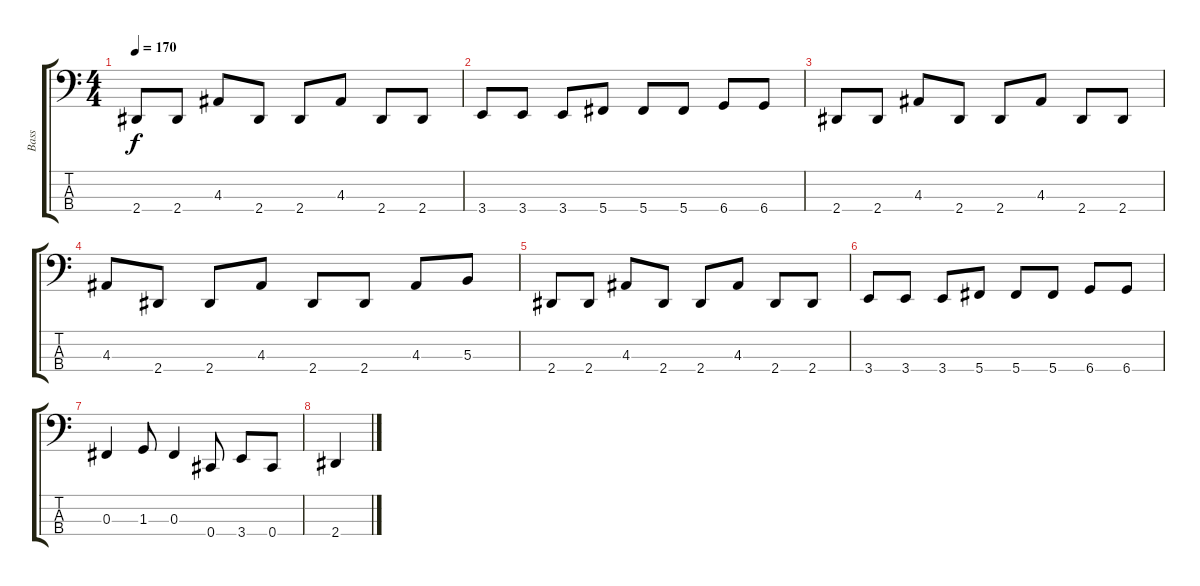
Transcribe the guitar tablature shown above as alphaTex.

\track ("Bass" "Bass") {instrument electricbasspick}
\staff {score tabs}
\tuning (E2 B1 Gb1 Db1) {hide}
\ts (4 4)
\tempo 170
\clef f4
\ks c
2.4.8{dy f} 2.4.8 4.3.8 2.4.8 2.4.8 4.3.8 2.4.8 2.4.8 |
3.4.8 3.4.8 3.4.8 5.4.8 5.4.8 5.4.8 6.4.8 6.4.8 |
2.4.8 2.4.8 4.3.8 2.4.8 2.4.8 4.3.8 2.4.8 2.4.8 |
4.3.8 2.4.8 2.4.8 4.3.8 2.4.8 2.4.8 4.3.8 5.3.8 |
2.4.8 2.4.8 4.3.8 2.4.8 2.4.8 4.3.8 2.4.8 2.4.8 |
3.4.8 3.4.8 3.4.8 5.4.8 5.4.8 5.4.8 6.4.8 6.4.8 |
0.3.4 1.3.8 0.3.4 0.4.8 3.4.8 0.4.8 |
2.4.4
